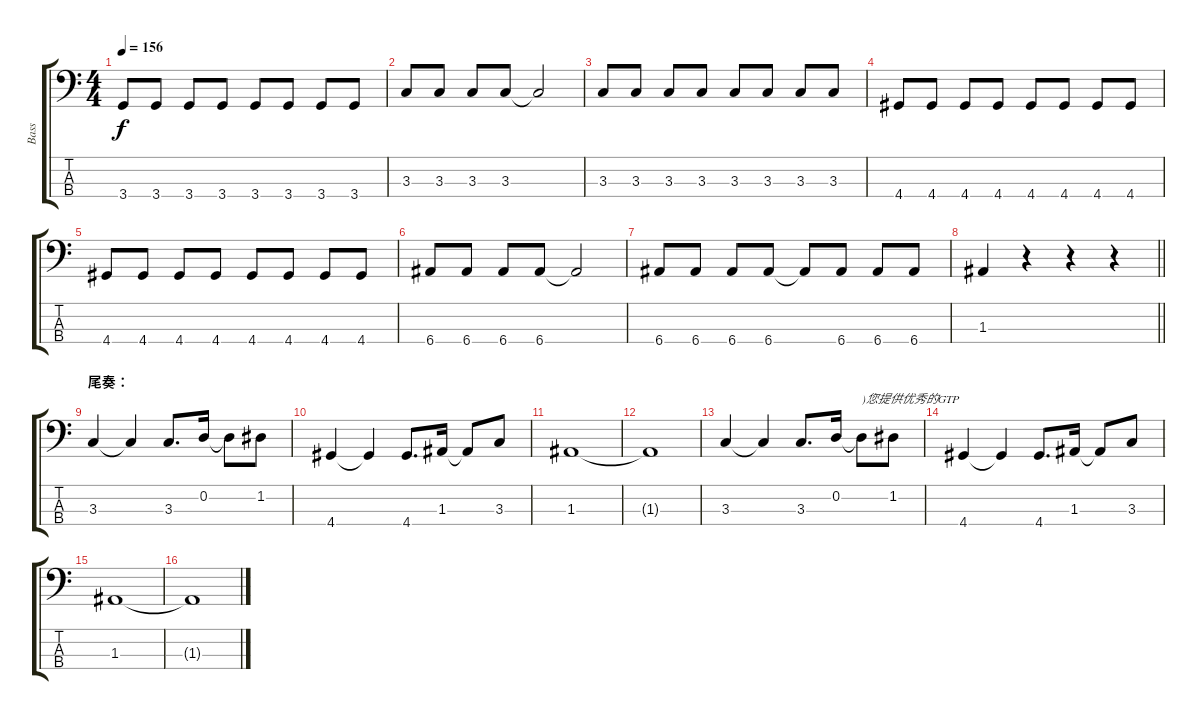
\track ("Bass" "Bass") {instrument electricbassfinger}
\staff {score tabs}
\tuning (G2 D2 A1 E1) {hide}
\ts (4 4)
\tempo 156
\clef f4
\ks c
3.4.8{dy f} 3.4.8 3.4.8 3.4.8 3.4.8 3.4.8 3.4.8 3.4.8 |
3.3.8 3.3.8 3.3.8 3.3.8 3.3{t}.2 |
3.3.8 3.3.8 3.3.8 3.3.8 3.3.8 3.3.8 3.3.8 3.3.8 |
4.4.8 4.4.8 4.4.8 4.4.8 4.4.8 4.4.8 4.4.8 4.4.8 |
4.4.8 4.4.8 4.4.8 4.4.8 4.4.8 4.4.8 4.4.8 4.4.8 |
6.4.8 6.4.8 6.4.8 6.4.8 6.4{t}.2 |
6.4.8 6.4.8 6.4.8 6.4.8 6.4{t}.8 6.4.8 6.4.8 6.4.8 |
\barLineRight lightlight
1.3.4 r.4 r.4 r.4 |
\section ("" "尾奏：")
3.3.4 3.3{t}.4 3.3.8{d} 0.2.16 0.2{t}.8 1.2.8 |
4.4.4 4.4{t}.4 4.4.8{d} 1.3.16 1.3{t}.8 3.3.8 |
1.3.1 |
1.3{t}.1 |
3.3.4 3.3{t}.4 3.3.8{d} 0.2.16 0.2{t}.8{txt ")您提供优秀的GTP"} 1.2.8 |
4.4.4 4.4{t}.4 4.4.8{d} 1.3.16 1.3{t}.8 3.3.8 |
1.3.1 |
1.3{t}.1
